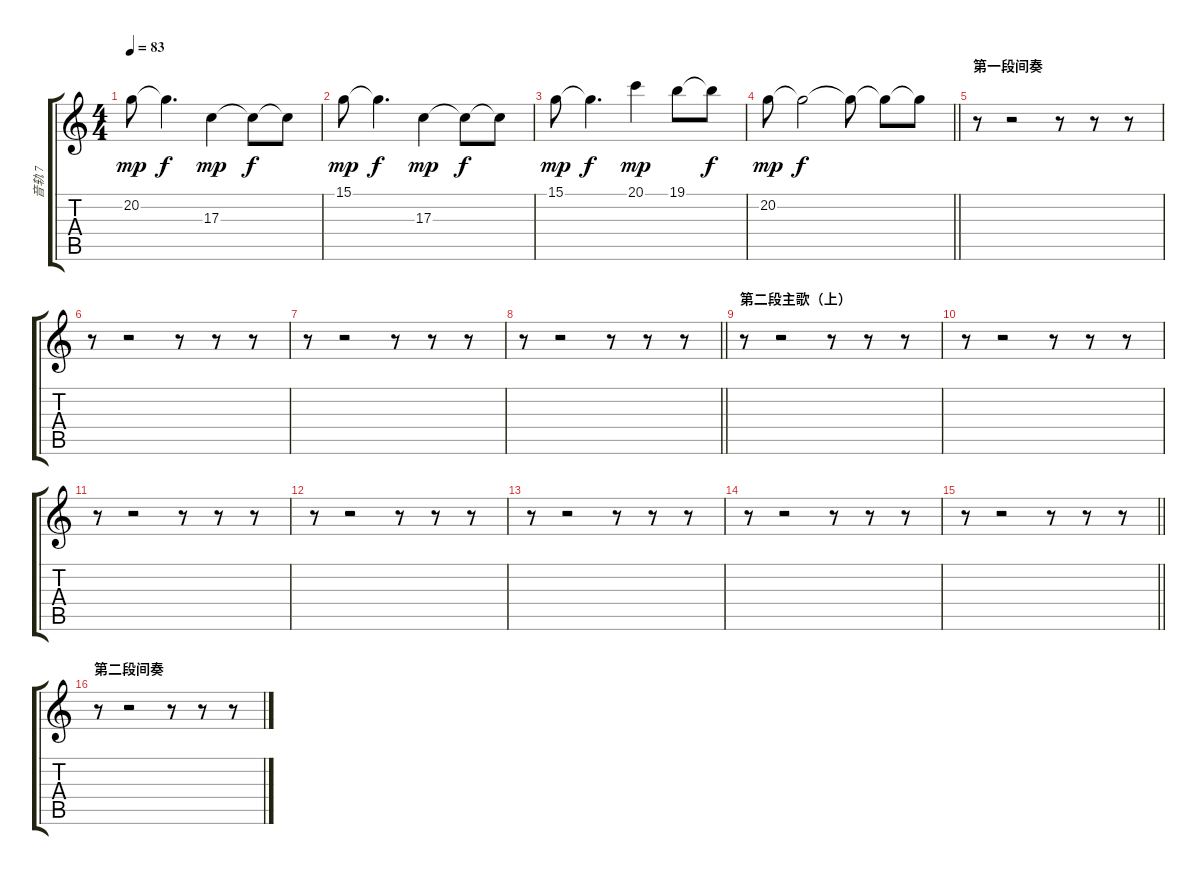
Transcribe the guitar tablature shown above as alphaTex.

\track ("音轨 7" "音轨 7") {instrument churchorgan}
\staff {score tabs}
\tuning (E4 B3 G3 D3 A2 E2) {hide}
\ts (4 4)
\tempo 83
\clef g2
\ks c
20.2.8{dy mp} 20.2{t}.4{d dy f} 17.3.4{dy mp} 17.3{t}.8{dy f} 17.3{t}.8 |
15.1.8{dy mp} 15.1{t}.4{d dy f} 17.3.4{dy mp} 17.3{t}.8{dy f} 17.3{t}.8 |
15.1.8{dy mp} 15.1{t}.4{d dy f} 20.1.4{dy mp} 19.1.8 19.1{t}.8{dy f} |
\barLineRight lightlight
20.2.8{dy mp} 20.2{t}.2{dy f} 20.2{t}.8 20.2{t}.8 20.2{t}.8 |
\section ("" "第一段间奏")
r.8 r.2 r.8 r.8 r.8 |
r.8 r.2 r.8 r.8 r.8 |
r.8 r.2 r.8 r.8 r.8 |
\barLineRight lightlight
r.8 r.2 r.8 r.8 r.8 |
\section ("" "第二段主歌（上）")
r.8 r.2 r.8 r.8 r.8 |
r.8 r.2 r.8 r.8 r.8 |
r.8 r.2 r.8 r.8 r.8 |
r.8 r.2 r.8 r.8 r.8 |
r.8 r.2 r.8 r.8 r.8 |
r.8 r.2 r.8 r.8 r.8 |
\barLineRight lightlight
r.8 r.2 r.8 r.8 r.8 |
\section ("" "第二段间奏")
r.8 r.2 r.8 r.8 r.8
